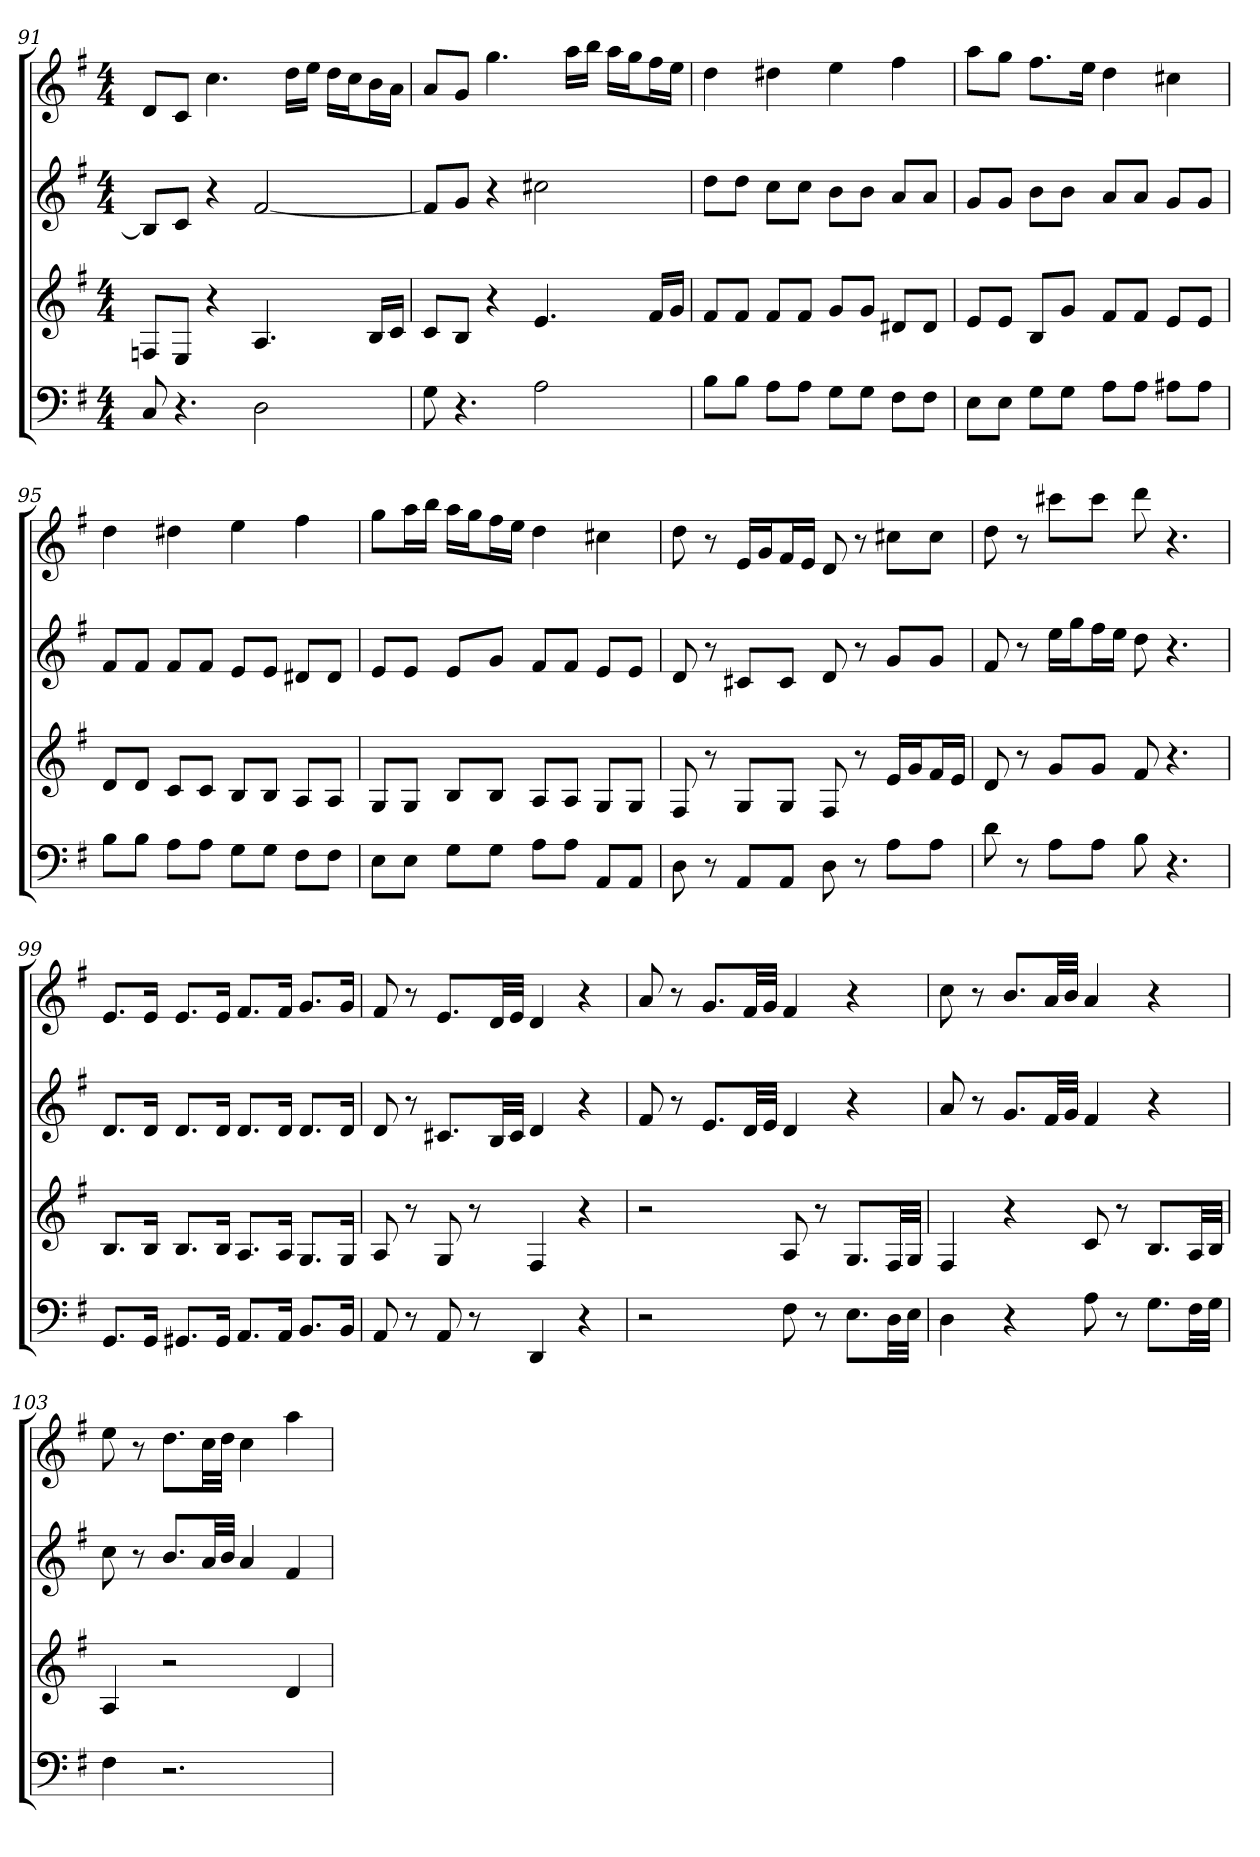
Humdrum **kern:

**kern	**kern	**kern	**kern
*part4	*part3	*part2	*part1
*staff4	*staff3	*staff2	*staff1
*k[f#]	*k[f#]	*k[f#]	*k[f#]
*G:	*G:	*G:	*G:
*M4/4	*M4/4	*M4/4	*M4/4
=91	=91	=91	=91
8C	8FnL	8BL]	8dL
4.r	8EJ	8cJ	8cJ
.	4r	4r	4.cc
2D	4.A	[2f#	.
.	.	.	16ddLL
.	.	.	16eeJJ
.	.	.	16ddLL
.	.	.	16ccJ
.	16BLL	.	16bL
.	16cJJ	.	16aJJ
=92	=92	=92	=92
8G	8cL	8f#L]	8aL
4.r	8BJ	8gJ	8gJ
.	4r	4r	4.gg
2A	4.e	2cc#X	.
.	.	.	16aaLL
.	.	.	16bbJJ
.	.	.	16aaLL
.	.	.	16ggJ
.	16f#LL	.	16ff#L
.	16gJJ	.	16eeJJ
=93	=93	=93	=93
8BL	8f#L	8ddL	4dd
8BJ	8f#J	8ddJ	.
8AL	8f#L	8ccL	4dd#X
8AJ	8f#J	8ccJ	.
8GL	8gL	8bL	4ee
8GJ	8gJ	8bJ	.
8F#L	8d#XL	8aL	4ff#
8F#J	8d#J	8aJ	.
=94	=94	=94	=94
8EL	8eL	8gL	8aaL
8EJ	8eJ	8gJ	8ggJ
8GL	8BL	8bL	8.ff#L
8GJ	8gJ	8bJ	.
.	.	.	16eeJk
8AL	8f#L	8aL	4dd
8AJ	8f#J	8aJ	.
8A#XL	8eL	8gL	4cc#X
8A#J	8eJ	8gJ	.
=95	=95	=95	=95
8BL	8dL	8f#L	4dd
8BJ	8dJ	8f#J	.
8AL	8cL	8f#L	4dd#X
8AJ	8cJ	8f#J	.
8GL	8BL	8eL	4ee
8GJ	8BJ	8eJ	.
8F#L	8AL	8d#XL	4ff#
8F#J	8AJ	8d#J	.
=96	=96	=96	=96
8EL	8GL	8eL	8ggL
8EJ	8GJ	8eJ	16aaL
.	.	.	16bbJJ
8GL	8BL	8eL	16aaLL
.	.	.	16ggJ
8GJ	8BJ	8gJ	16ff#L
.	.	.	16eeJJ
8AL	8AL	8f#L	4dd
8AJ	8AJ	8f#J	.
8AAL	8GL	8eL	4cc#X
8AAJ	8GJ	8eJ	.
=97	=97	=97	=97
8D	8F#	8d	8dd
8r	8r	8r	8r
8AAL	8GL	8c#XL	16eLL
.	.	.	16gJ
8AAJ	8GJ	8c#J	16f#L
.	.	.	16eJJ
8D	8F#	8d	8d
8r	8r	8r	8r
8AL	16eLL	8gL	8cc#XL
.	16gJ	.	.
8AJ	16f#L	8gJ	8cc#J
.	16eJJ	.	.
=98	=98	=98	=98
8d	8d	8f#	8dd
8r	8r	8r	8r
8AL	8gL	16eeLL	8ccc#XL
.	.	16ggJ	.
8AJ	8gJ	16ff#L	8ccc#J
.	.	16eeJJ	.
8B	8f#	8dd	8ddd
4.r	4.r	4.r	4.r
=99	=99	=99	=99
8.GGL	8.BL	8.dL	8.eL
16GGJk	16BJk	16dJk	16eJk
8.GG#XL	8.BL	8.dL	8.eL
16GG#Jk	16BJk	16dJk	16eJk
8.AAL	8.AL	8.dL	8.f#L
16AAJk	16AJk	16dJk	16f#Jk
8.BBL	8.GL	8.dL	8.gL
16BBJk	16GJk	16dJk	16gJk
=100	=100	=100	=100
8AA	8A	8d	8f#
8r	8r	8r	8r
8AA	8G	8.c#XL	8.eL
8r	8r	.	.
.	.	32BLL	32dLL
.	.	32c#JJJ	32eJJJ
4DD	4F#	4d	4d
4r	4r	4r	4r
=101	=101	=101	=101
2r	2r	8f#	8a
.	.	8r	8r
.	.	8.eL	8.gL
.	.	32dLL	32f#LL
.	.	32eJJJ	32gJJJ
8F#	8A	4d	4f#
8r	8r	.	.
8.EL	8.GL	4r	4r
32DLL	32F#LL	.	.
32EJJJ	32GJJJ	.	.
=102	=102	=102	=102
4D	4F#	8a	8cc
.	.	8r	8r
4r	4r	8.gL	8.bL
.	.	32f#LL	32aLL
.	.	32gJJJ	32bJJJ
8A	8c	4f#	4a
8r	8r	.	.
8.GL	8.BL	4r	4r
32F#LL	32ALL	.	.
32GJJJ	32BJJJ	.	.
=103	=103	=103	=103
4F#	4A	8cc	8ee
.	.	8r	8r
2.r	2r	8.bL	8.ddL
.	.	32aLL	32ccLL
.	.	32bJJJ	32ddJJJ
.	.	4a	4cc
.	4d	4f#	4aa
=	=	=	=
*-	*-	*-	*-
